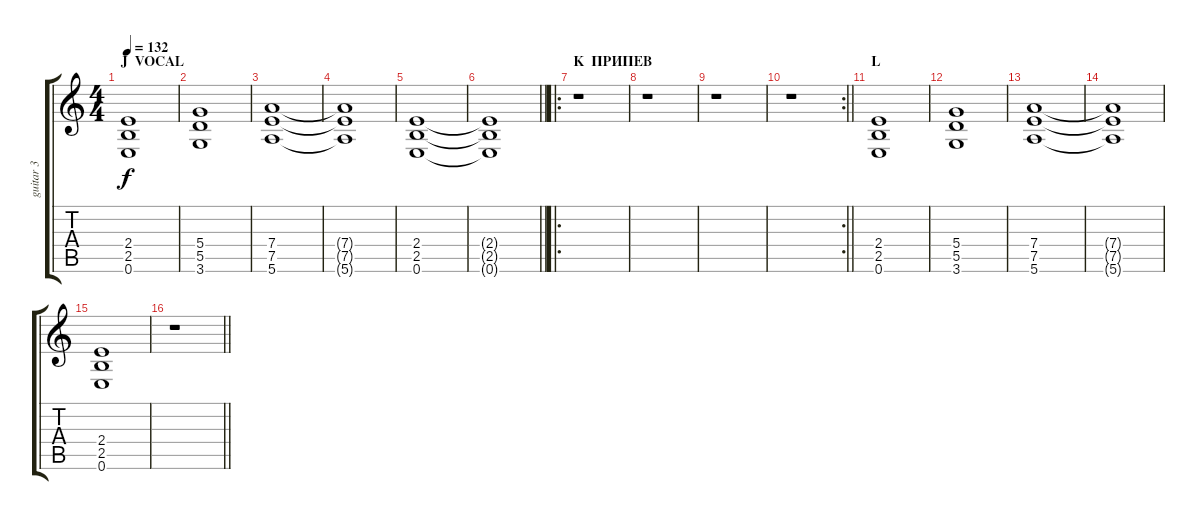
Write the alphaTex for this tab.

\track ("guitar 3" "guitar 3") {instrument electricguitarclean}
\staff {score tabs}
\tuning (E4 B3 G3 D3 A2 E2) {hide}
\ts (4 4)
\section ("" "J  VOCAL")
\tempo 132
\clef g2
\ks c
(2.4 2.5 0.6).1{dy f} |
(5.4 5.5 3.6).1 |
(7.4 7.5 5.6).1 |
(7.4{t} 7.5{t} 5.6{t}).1 |
(2.4 2.5 0.6).1 |
\barLineRight lightlight
(2.4{t} 2.5{t} 0.6{t}).1 |
\ro
\section ("" "K  ПРИПЕВ")
r.1 |
r.1 |
r.1 |
\rc 2
\barLineRight lightlight
r.1 |
\section ("" "L")
(2.4 2.5 0.6).1 |
(5.4 5.5 3.6).1 |
(7.4 7.5 5.6).1 |
(7.4{t} 7.5{t} 5.6{t}).1 |
(2.4 2.5 0.6).1 |
\barLineRight lightlight
r.1
